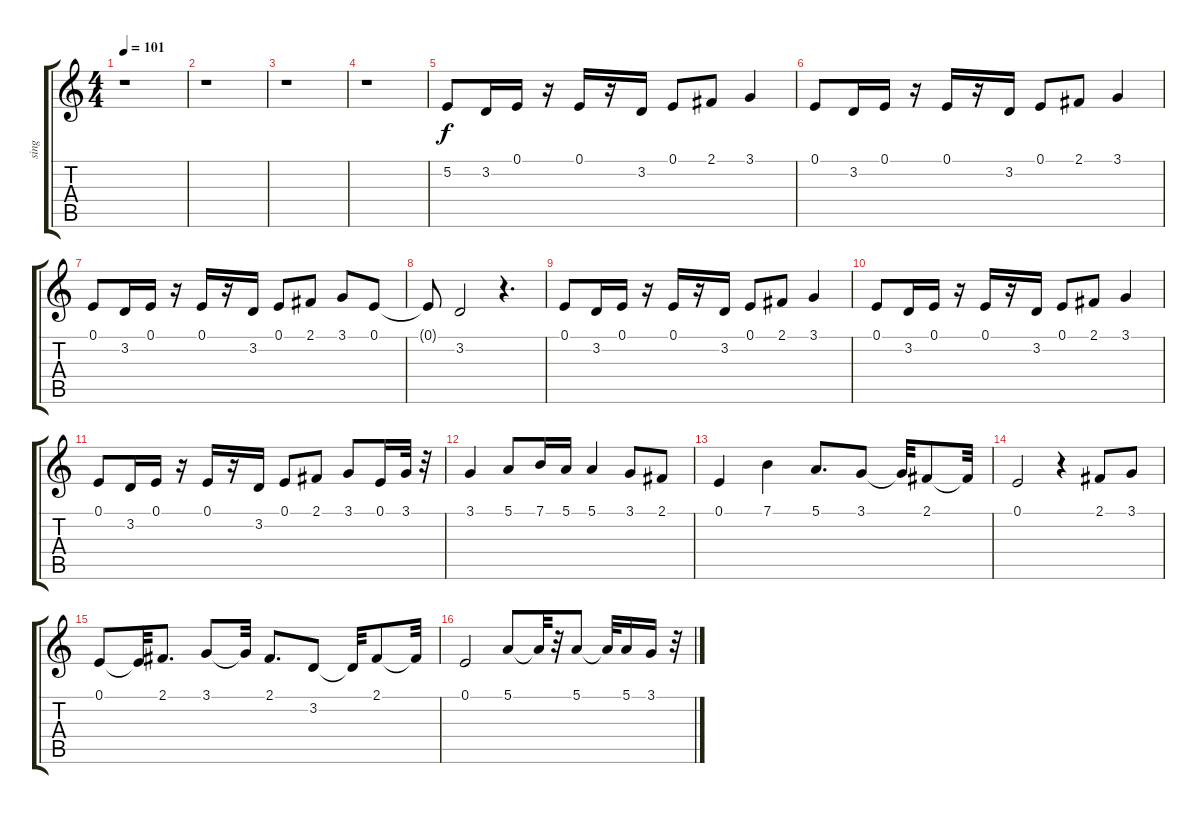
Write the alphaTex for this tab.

\track ("sing" "sing") {instrument altosax}
\staff {score tabs}
\tuning (E4 B3 G3 D3 A2 E2) {hide}
\ts (4 4)
\tempo 101
\clef g2
\ks c
r.1{dy f instrument altosax} |
r.1 |
r.1 |
r.1 |
5.2.8 3.2.16 0.1.16 r.16 0.1.16 r.16 3.2.16 0.1.8 2.1.8 3.1.4 |
0.1.8 3.2.16 0.1.16 r.16 0.1.16 r.16 3.2.16 0.1.8 2.1.8 3.1.4 |
0.1.8 3.2.16 0.1.16 r.16 0.1.16 r.16 3.2.16 0.1.8 2.1.8 3.1.8 0.1.8 |
0.1{t}.8 3.2.2 r.4{d} |
0.1.8 3.2.16 0.1.16 r.16 0.1.16 r.16 3.2.16 0.1.8 2.1.8 3.1.4 |
0.1.8 3.2.16 0.1.16 r.16 0.1.16 r.16 3.2.16 0.1.8 2.1.8 3.1.4 |
0.1.8 3.2.16 0.1.16 r.16 0.1.16 r.16 3.2.16 0.1.8 2.1.8 3.1.8 0.1.16 3.1.32 r.32 |
3.1.4 5.1.8 7.1.16 5.1.16 5.1.4 3.1.8 2.1.8 |
0.1.4 7.1.4 5.1.8{d} 3.1.8 3.1{t}.32 2.1.8 2.1{t}.32 |
0.1.2 r.4 2.1.8 3.1.8 |
0.1.8 0.1{t}.32 2.1.8{d} 3.1.8 3.1{t}.32 2.1.8{d} 3.2.8 3.2{t}.32 2.1.8 2.1{t}.32 |
0.1.2 5.1.8 5.1{t}.32 r.32 5.1.8 5.1{t}.32 5.1.16 3.1.16 r.32
